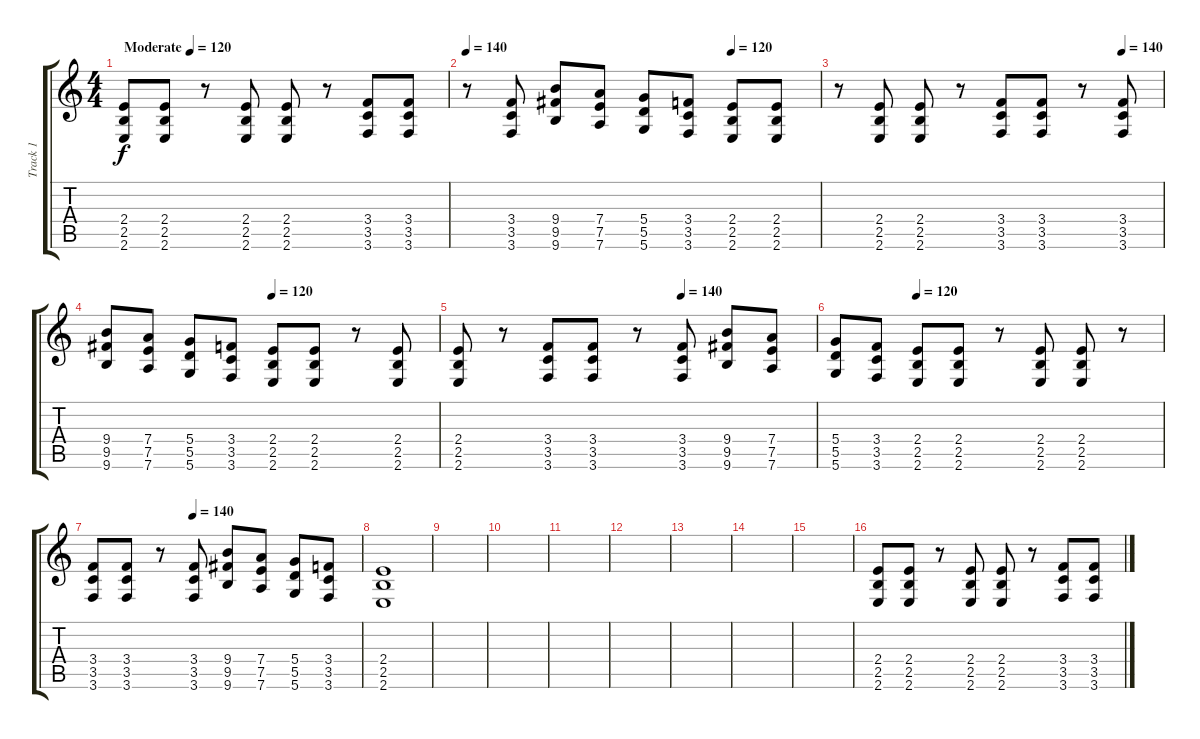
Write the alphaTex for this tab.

\track ("Track 1" "Track 1") {instrument electricguitarmuted}
\staff {score tabs}
\tuning (E4 B3 G3 D3 A2 D2) {hide}
\ts (4 4)
\tempo (120 "Moderate")
\clef g2
\ks c
(2.4 2.5 2.6).8{dy f instrument electricguitarmuted} (2.4 2.5 2.6).8 r.8 (2.4 2.5 2.6).8 (2.4 2.5 2.6).8 r.8 (3.4 3.5 3.6).8 (3.4 3.5 3.6).8 |
\tempo 140
\tempo (120 0.75)
r.8 (3.4 3.5 3.6).8 (9.4 9.5 9.6).8 (7.4 7.5 7.6).8 (5.4 5.5 5.6).8 (3.4 3.5 3.6).8 (2.4 2.5 2.6).8 (2.4 2.5 2.6).8 |
\tempo (140 0.875)
r.8 (2.4 2.5 2.6).8 (2.4 2.5 2.6).8 r.8 (3.4 3.5 3.6).8 (3.4 3.5 3.6).8 r.8 (3.4 3.5 3.6).8 |
\tempo (120 0.5)
(9.4 9.5 9.6).8 (7.4 7.5 7.6).8 (5.4 5.5 5.6).8 (3.4 3.5 3.6).8 (2.4 2.5 2.6).8 (2.4 2.5 2.6).8 r.8 (2.4 2.5 2.6).8 |
\tempo (140 0.625)
(2.4 2.5 2.6).8 r.8 (3.4 3.5 3.6).8 (3.4 3.5 3.6).8 r.8 (3.4 3.5 3.6).8 (9.4 9.5 9.6).8 (7.4 7.5 7.6).8 |
\tempo (120 0.25)
(5.4 5.5 5.6).8 (3.4 3.5 3.6).8 (2.4 2.5 2.6).8 (2.4 2.5 2.6).8 r.8 (2.4 2.5 2.6).8 (2.4 2.5 2.6).8 r.8 |
\tempo (140 0.375)
(3.4 3.5 3.6).8 (3.4 3.5 3.6).8 r.8 (3.4 3.5 3.6).8 (9.4 9.5 9.6).8 (7.4 7.5 7.6).8 (5.4 5.5 5.6).8 (3.4 3.5 3.6).8 |
(2.4 2.5 2.6).1 |
|
|
|
|
|
|
|
(2.4 2.5 2.6).8 (2.4 2.5 2.6).8 r.8 (2.4 2.5 2.6).8 (2.4 2.5 2.6).8 r.8 (3.4 3.5 3.6).8 (3.4 3.5 3.6).8
